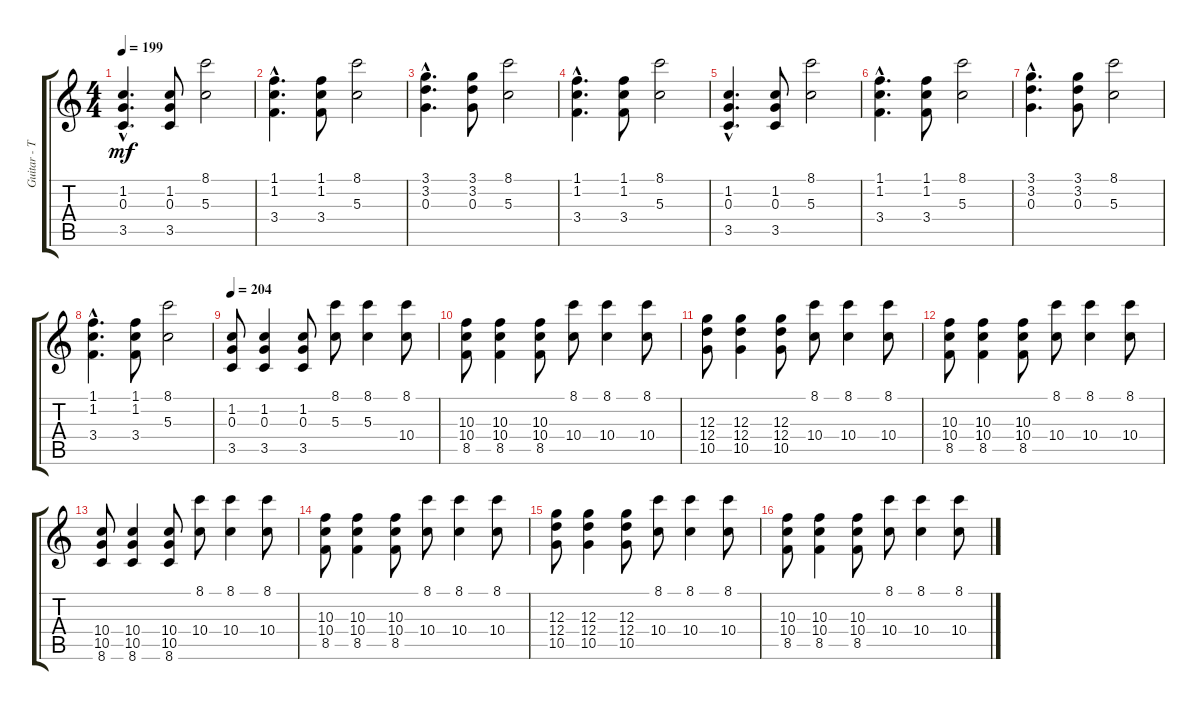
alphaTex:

\track ("Guitar - Tom" "Guitar - T") {instrument distortionguitar}
\staff {score tabs}
\tuning (E4 B3 G3 D3 A2 E2) {hide}
\ts (4 4)
\tempo 199
\clef g2
\ks c
(1.2{hac} 0.3{hac} 3.5{hac}).4{d dy mf} (1.2 0.3 3.5).8 (8.1 5.3).2 |
(1.1{hac} 1.2{hac} 3.4{hac}).4{d} (1.1 1.2 3.4).8 (8.1 5.3).2 |
(3.1{hac} 3.2{hac} 0.3{hac}).4{d} (3.1 3.2 0.3).8 (8.1 5.3).2 |
(1.1{hac} 1.2{hac} 3.4{hac}).4{d} (1.1 1.2 3.4).8 (8.1 5.3).2 |
(1.2{hac} 0.3{hac} 3.5{hac}).4{d} (1.2 0.3 3.5).8 (8.1 5.3).2 |
(1.1{hac} 1.2{hac} 3.4{hac}).4{d} (1.1 1.2 3.4).8 (8.1 5.3).2 |
(3.1{hac} 3.2{hac} 0.3{hac}).4{d} (3.1 3.2 0.3).8 (8.1 5.3).2 |
(1.1{hac} 1.2{hac} 3.4{hac}).4{d} (1.1 1.2 3.4).8 (8.1 5.3).2 |
\tempo 204
(1.2 0.3 3.5).8 (1.2 0.3 3.5).4 (1.2 0.3 3.5).8 (8.1 5.3).8 (8.1 5.3).4 (8.1 10.4).8 |
(10.3 10.4 8.5).8 (10.3 10.4 8.5).4 (10.3 10.4 8.5).8 (8.1 10.4).8 (8.1 10.4).4 (8.1 10.4).8 |
(12.3 12.4 10.5).8 (12.3 12.4 10.5).4 (12.3 12.4 10.5).8 (8.1 10.4).8 (8.1 10.4).4 (8.1 10.4).8 |
(10.3 10.4 8.5).8 (10.3 10.4 8.5).4 (10.3 10.4 8.5).8 (8.1 10.4).8 (8.1 10.4).4 (8.1 10.4).8 |
(10.4 10.5 8.6).8 (10.4 10.5 8.6).4 (10.4 10.5 8.6).8 (8.1 10.4).8 (8.1 10.4).4 (8.1 10.4).8 |
(10.3 10.4 8.5).8 (10.3 10.4 8.5).4 (10.3 10.4 8.5).8 (8.1 10.4).8 (8.1 10.4).4 (8.1 10.4).8 |
(12.3 12.4 10.5).8 (12.3 12.4 10.5).4 (12.3 12.4 10.5).8 (8.1 10.4).8 (8.1 10.4).4 (8.1 10.4).8 |
(10.3 10.4 8.5).8 (10.3 10.4 8.5).4 (10.3 10.4 8.5).8 (8.1 10.4).8 (8.1 10.4).4 (8.1 10.4).8
